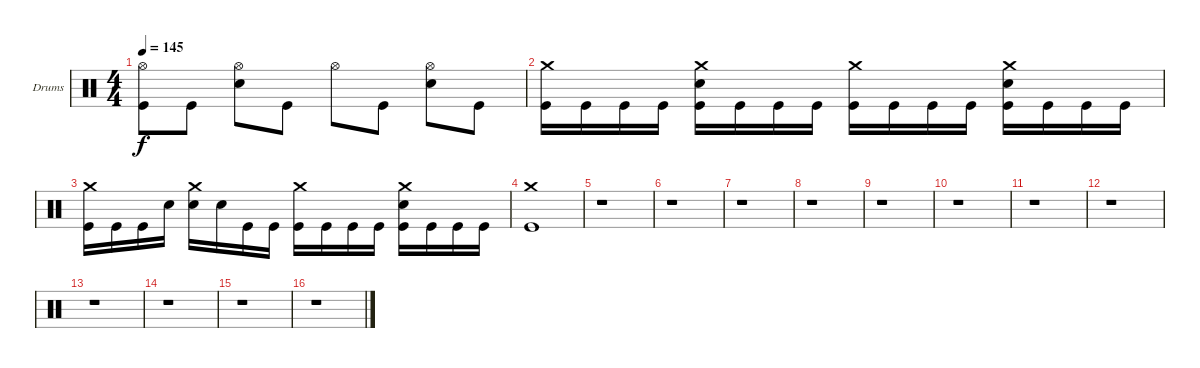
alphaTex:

\bracketExtendMode groupsimilarinstruments
\firstSystemTrackNameOrientation horizontal
\otherSystemsTrackNameOrientation horizontal
\track ("Drumkit" "Drums") {instrument percussion}
\staff {score}
\articulation defaults
\ts (4 4)
\tempo 145
\clef neutral
\ks c
("Hi-Hat (open)" "Kick (hit)").8{dy f} "Kick (hit)".8 ("Hi-Hat (open)" "Snare (hit) 2").8 "Kick (hit)".8 "Hi-Hat (open)".8 "Kick (hit)".8 ("Hi-Hat (open)" "Snare (hit) 2").8 "Kick (hit)".8 |
("Crash medium (hit)" "Kick (hit)").16 "Kick (hit)".16 "Kick (hit)".16 "Kick (hit)".16 ("Crash medium (hit)" "Snare (hit) 2" "Kick (hit)").16 "Kick (hit)".16 "Kick (hit)".16 "Kick (hit)".16 ("Crash medium (hit)" "Kick (hit)").16 "Kick (hit)".16 "Kick (hit)".16 "Kick (hit)".16 ("Crash medium (hit)" "Snare (hit) 2" "Kick (hit)").16 "Kick (hit)".16 "Kick (hit)".16 "Kick (hit)".16 |
("Crash medium (hit)" "Kick (hit)").16 "Kick (hit)".16 "Kick (hit)".16 "Snare (hit) 2".16 ("Crash medium (hit)" "Snare (hit) 2").16 "Snare (hit) 2".16 "Kick (hit)".16 "Kick (hit)".16 ("Crash medium (hit)" "Kick (hit)").16 "Kick (hit)".16 "Kick (hit)".16 "Kick (hit)".16 ("Crash medium (hit)" "Snare (hit) 2" "Kick (hit)").16 "Kick (hit)".16 "Kick (hit)".16 "Kick (hit)".16 |
("Crash medium (hit)" "Kick (hit)").1 |
r.1 |
r.1 |
r.1 |
r.1 |
r.1 |
r.1 |
r.1 |
r.1 |
r.1 |
r.1 |
r.1 |
r.1
